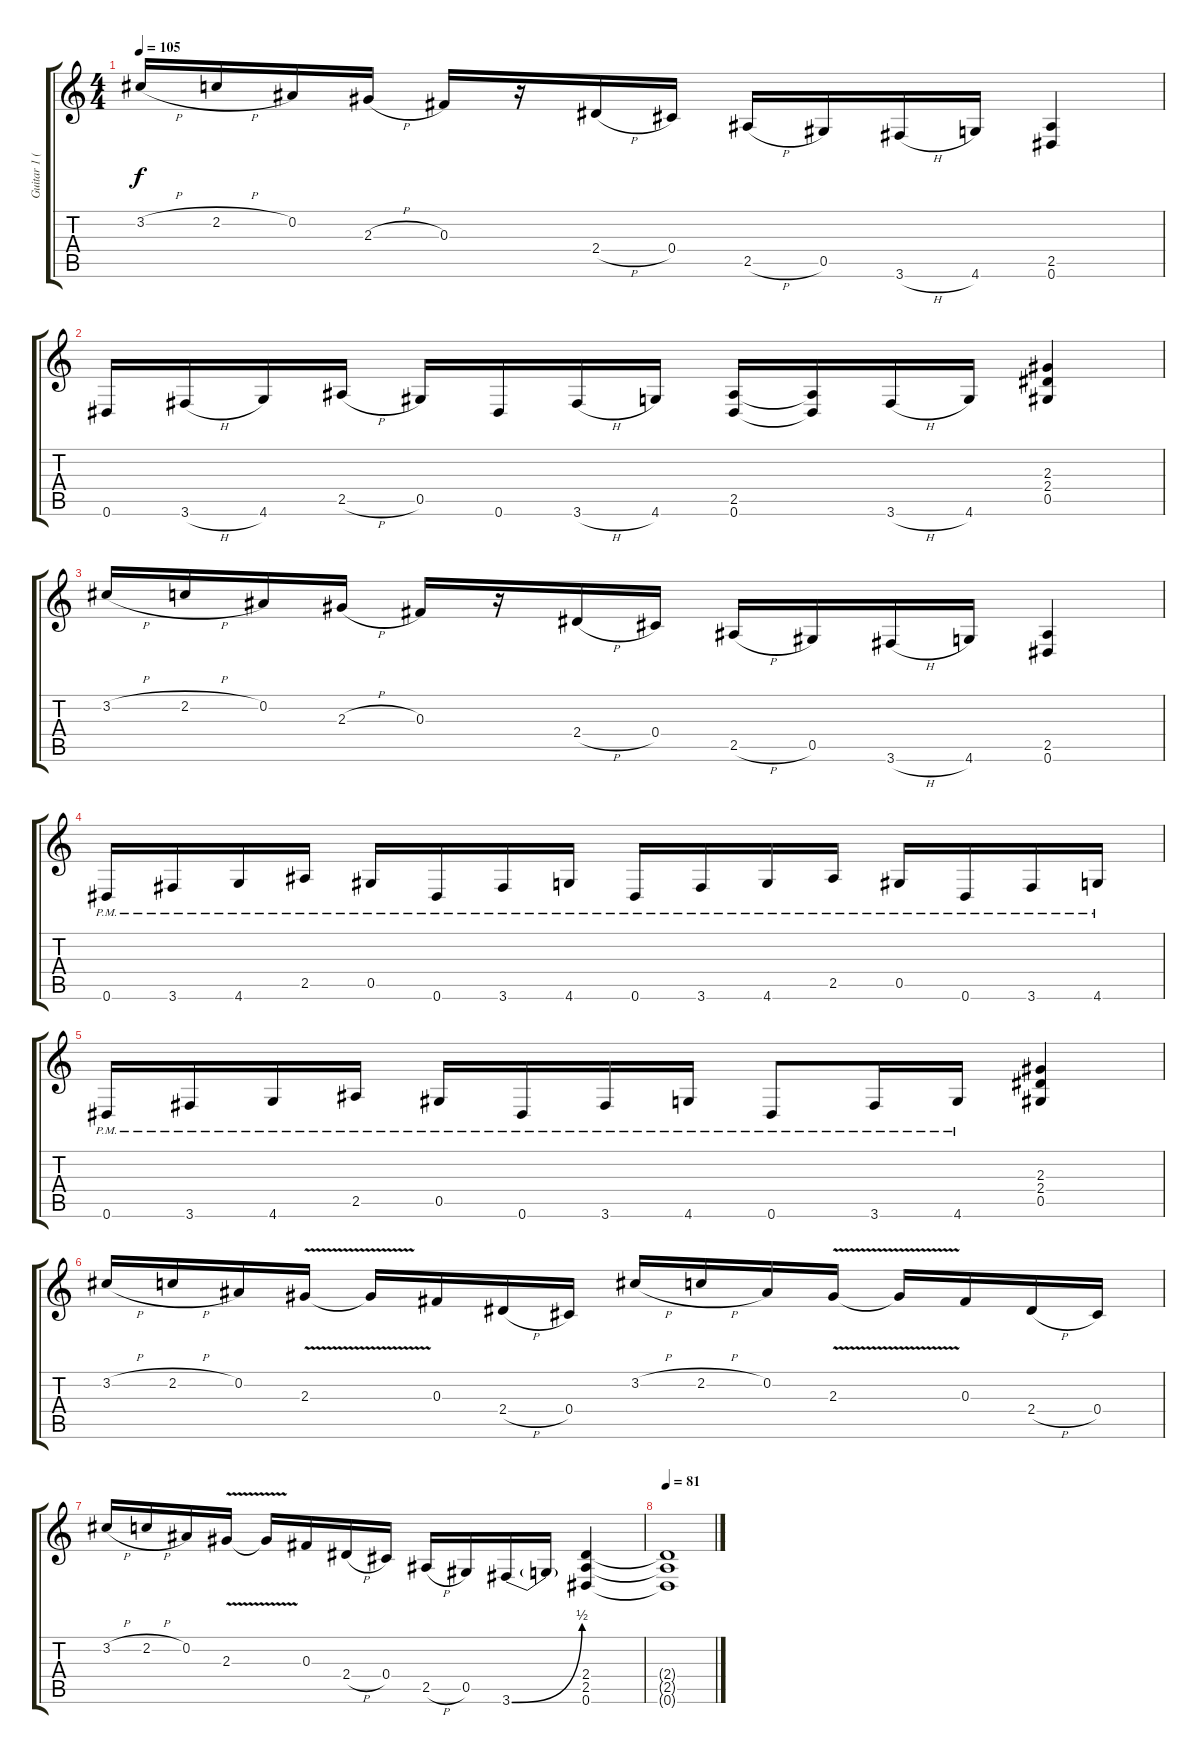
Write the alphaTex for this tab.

\track ("Guitar 1 (Izzy)" "Guitar 1 (") {instrument distortionguitar}
\staff {score tabs}
\tuning (Eb4 Bb3 Gb3 Db3 Ab2 Eb2) {hide}
\ts (4 4)
\tempo 105
\clef g2
\ks c
3.2{h}.16{dy f} 2.2{h}.16 0.2.16 2.3{h}.16 0.3.16 r.16 2.4{h}.16 0.4.16 2.5{h}.16 0.5.16 3.6{h}.16 4.6.16 (2.5 0.6).4 |
0.6.16 3.6{h}.16 4.6.16 2.5{h}.16 0.5.16 0.6.16 3.6{h}.16 4.6.16 (2.5 0.6).16 (2.5{t} 0.6{t}).16 3.6{h}.16 4.6.16 (2.3 2.4 0.5).4 |
3.2{h}.16 2.2{h}.16 0.2.16 2.3{h}.16 0.3.16 r.16 2.4{h}.16 0.4.16 2.5{h}.16 0.5.16 3.6{h}.16 4.6.16 (2.5 0.6).4 |
0.6{pm}.16 3.6{pm}.16 4.6{pm}.16 2.5{pm}.16 0.5{pm}.16 0.6{pm}.16 3.6{pm}.16 4.6{pm}.16 0.6{pm}.16 3.6{pm}.16 4.6{pm}.16 2.5{pm}.16 0.5{pm}.16 0.6{pm}.16 3.6{pm}.16 4.6{pm}.16 |
0.6{pm}.16 3.6{pm}.16 4.6{pm}.16 2.5{pm}.16 0.5{pm}.16 0.6{pm}.16 3.6{pm}.16 4.6{pm}.16 0.6{pm}.8 3.6{pm}.16 4.6{pm}.16 (2.3 2.4 0.5).4 |
3.2{h}.16 2.2{h}.16 0.2.16 2.3{v}.16 2.3{t}.16 0.3.16 2.4{h}.16 0.4.16 3.2{h}.16 2.2{h}.16 0.2.16 2.3{v}.16 2.3{t}.16 0.3.16 2.4{h}.16 0.4.16 |
3.2{h}.16 2.2{h}.16 0.2.16 2.3{v}.16 2.3{t}.16 0.3.16 2.4{h}.16 0.4.16 2.5{h}.16 0.5.16 3.6{be (bend 0 0 60 2)}.16 3.6{t}.16 (2.4 2.5 0.6).4 |
\tempo 81
(2.4{t} 2.5{t} 0.6{t}).1
